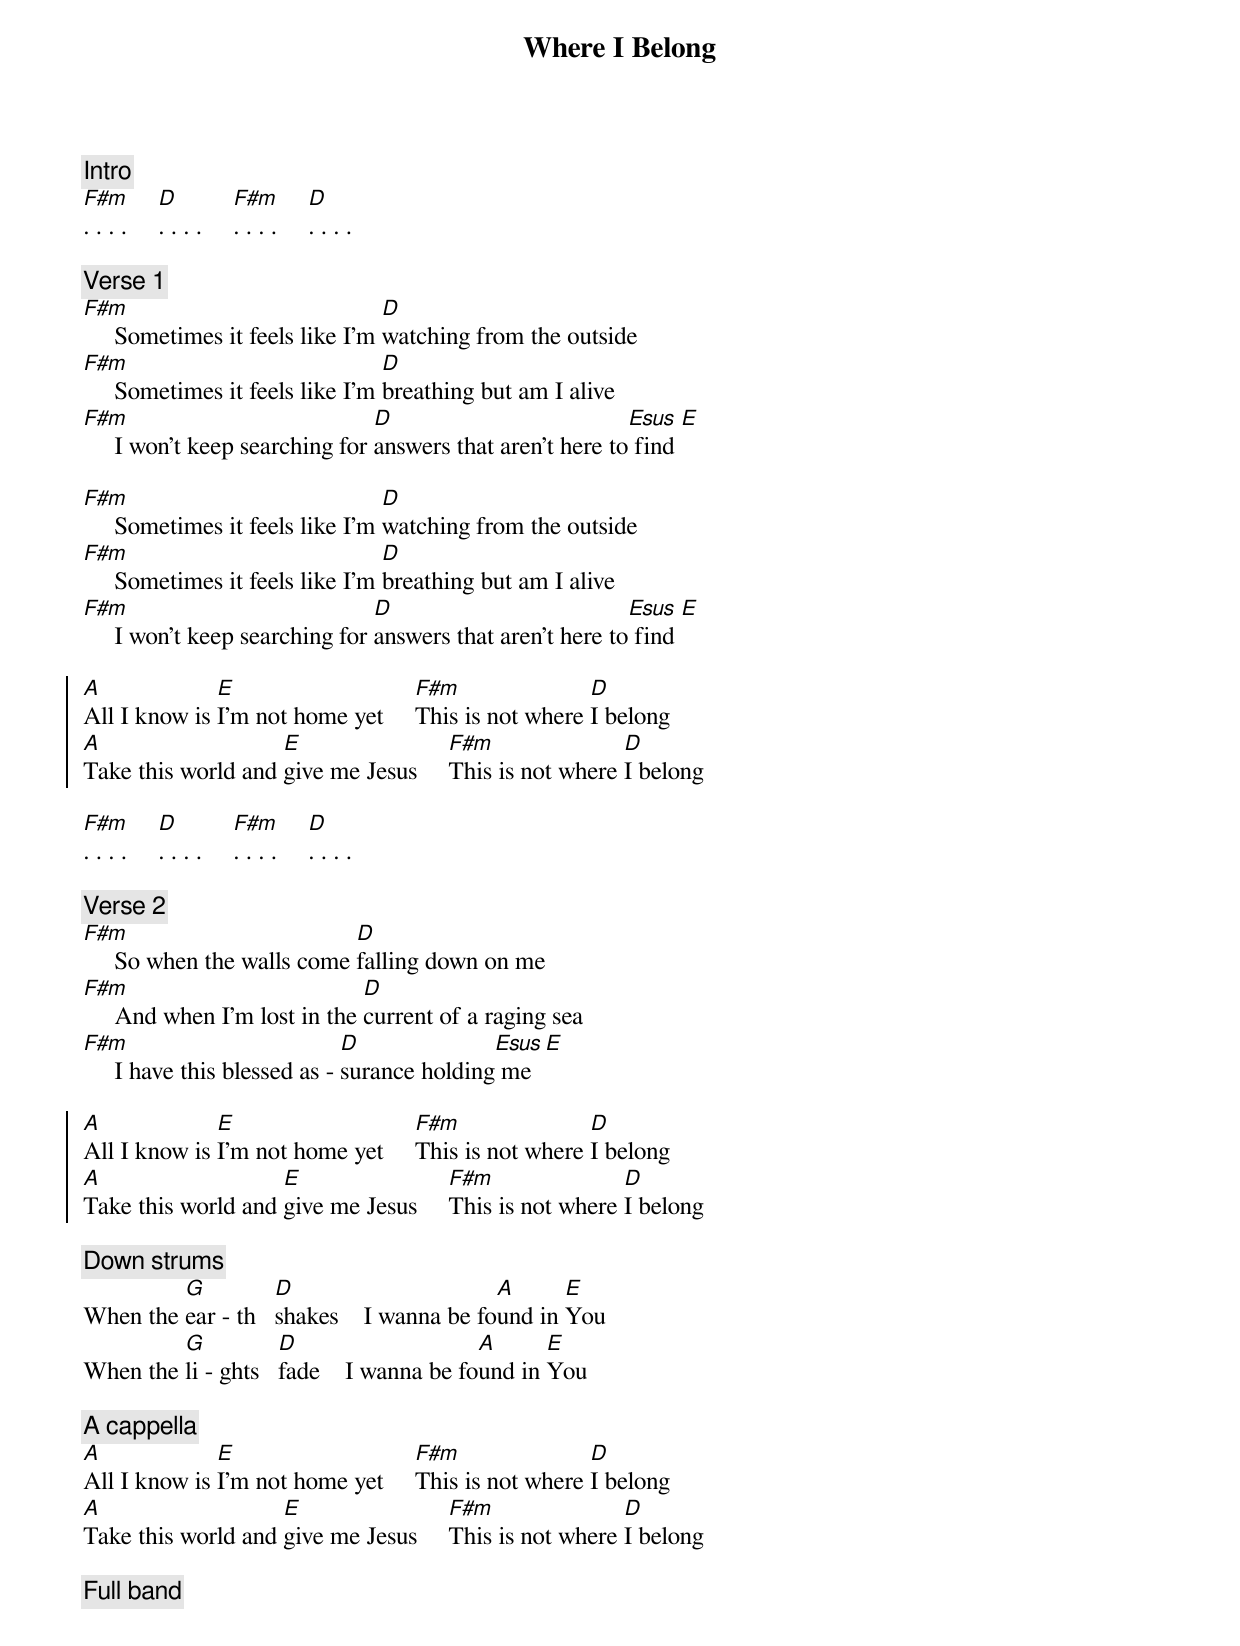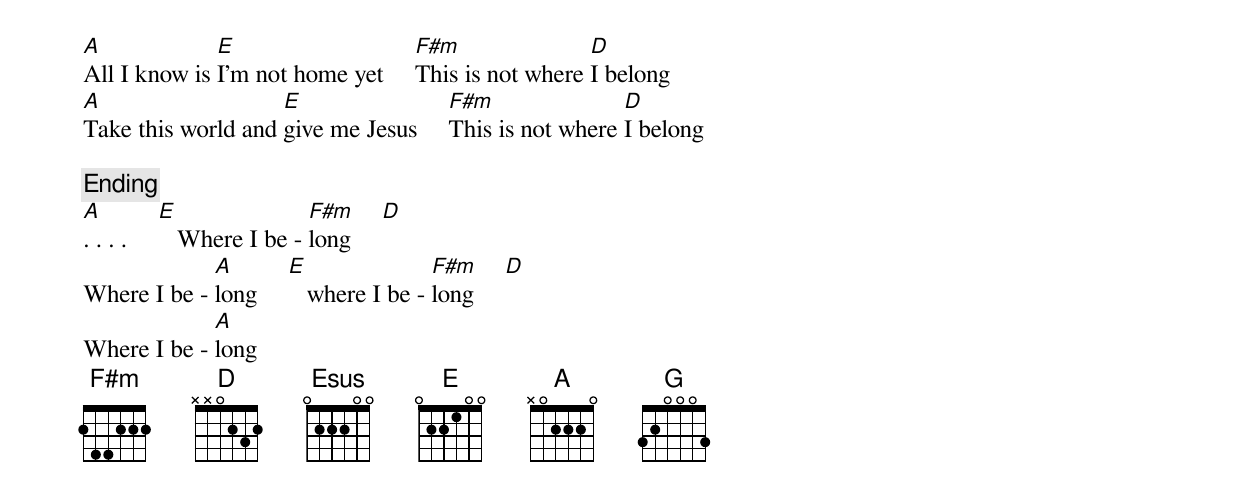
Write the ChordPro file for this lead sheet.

{title: Where I Belong}
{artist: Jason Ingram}
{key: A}
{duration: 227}
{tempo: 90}
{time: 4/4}
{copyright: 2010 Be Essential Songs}

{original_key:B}
{c:Intro}
[F#m]. . . .     [D]. . . .     [F#m]. . . .     [D]. . . .

{c:Verse 1}
[F#m]     Sometimes it feels like I'm [D]watching from the outside
[F#m]     Sometimes it feels like I'm [D]breathing but am I alive
[F#m]     I won't keep searching for [D]answers that aren't here to[Esus] find [E]

[F#m]     Sometimes it feels like I'm [D]watching from the outside
[F#m]     Sometimes it feels like I'm [D]breathing but am I alive
[F#m]     I won't keep searching for [D]answers that aren't here to[Esus] find [E]

{soc}
[A]All I know is [E]I'm not home yet     [F#m]This is not where [D]I belong
[A]Take this world and [E]give me Jesus     [F#m]This is not where [D]I belong
{eoc}

[F#m]. . . .     [D]. . . .     [F#m]. . . .     [D]. . . .

{c:Verse 2}
[F#m]     So when the walls come [D]falling down on me
[F#m]     And when I'm lost in the [D]current of a raging sea
[F#m]     I have this blessed as - [D]surance holding[Esus] me [E]

{soc}
[A]All I know is [E]I'm not home yet     [F#m]This is not where [D]I belong
[A]Take this world and [E]give me Jesus     [F#m]This is not where [D]I belong
{eoc}

{c:Down strums}
{sob}
When the [G]ear - th   [D]shakes    I wanna be fo[A]und in [E]You
When the [G]li - ghts   [D]fade    I wanna be fo[A]und in [E]You
{eob}

{c:A cappella}
[A]All I know is [E]I'm not home yet     [F#m]This is not where [D]I belong
[A]Take this world and [E]give me Jesus     [F#m]This is not where [D]I belong

{c:Full band}
[A]All I know is [E]I'm not home yet     [F#m]This is not where [D]I belong
[A]Take this world and [E]give me Jesus     [F#m]This is not where [D]I belong

{c:Ending}
[A]. . . .     [E]   Where I be - [F#m]long     [D]
Where I be - [A]long     [E]   where I be - [F#m]long     [D]
Where I be - [A]long
